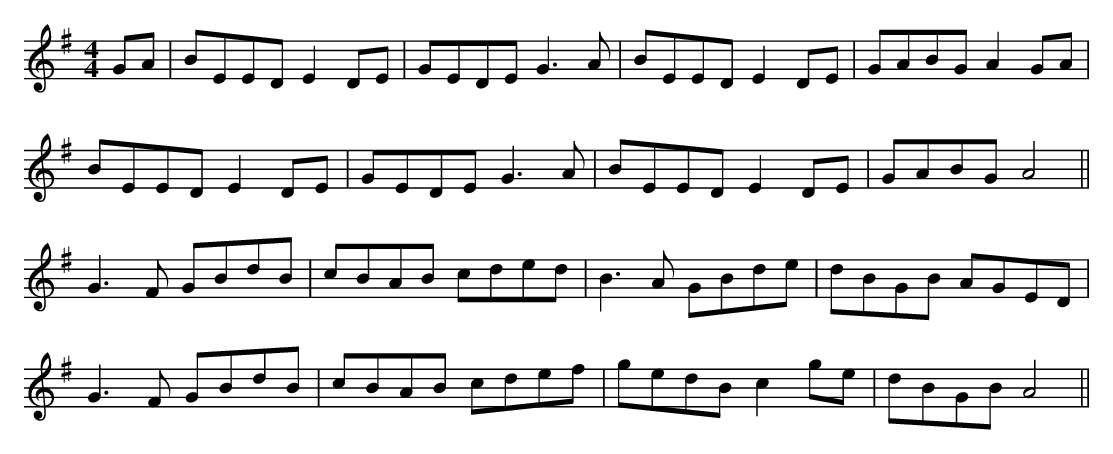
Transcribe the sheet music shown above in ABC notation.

X:1
M:4/4
K:Emin
GA|BEED E2DE|GEDE G3A|BEED E2DE|GABG A2 GA|
BEED E2 DE|GEDE G3A|BEED E2DE|GABG A4||
G3F GBdB|cBAB cded|B3A GBde|dBGB AGED|
G3F GBdB|cBAB cdef|gedB c2 ge|dBGB A4||
